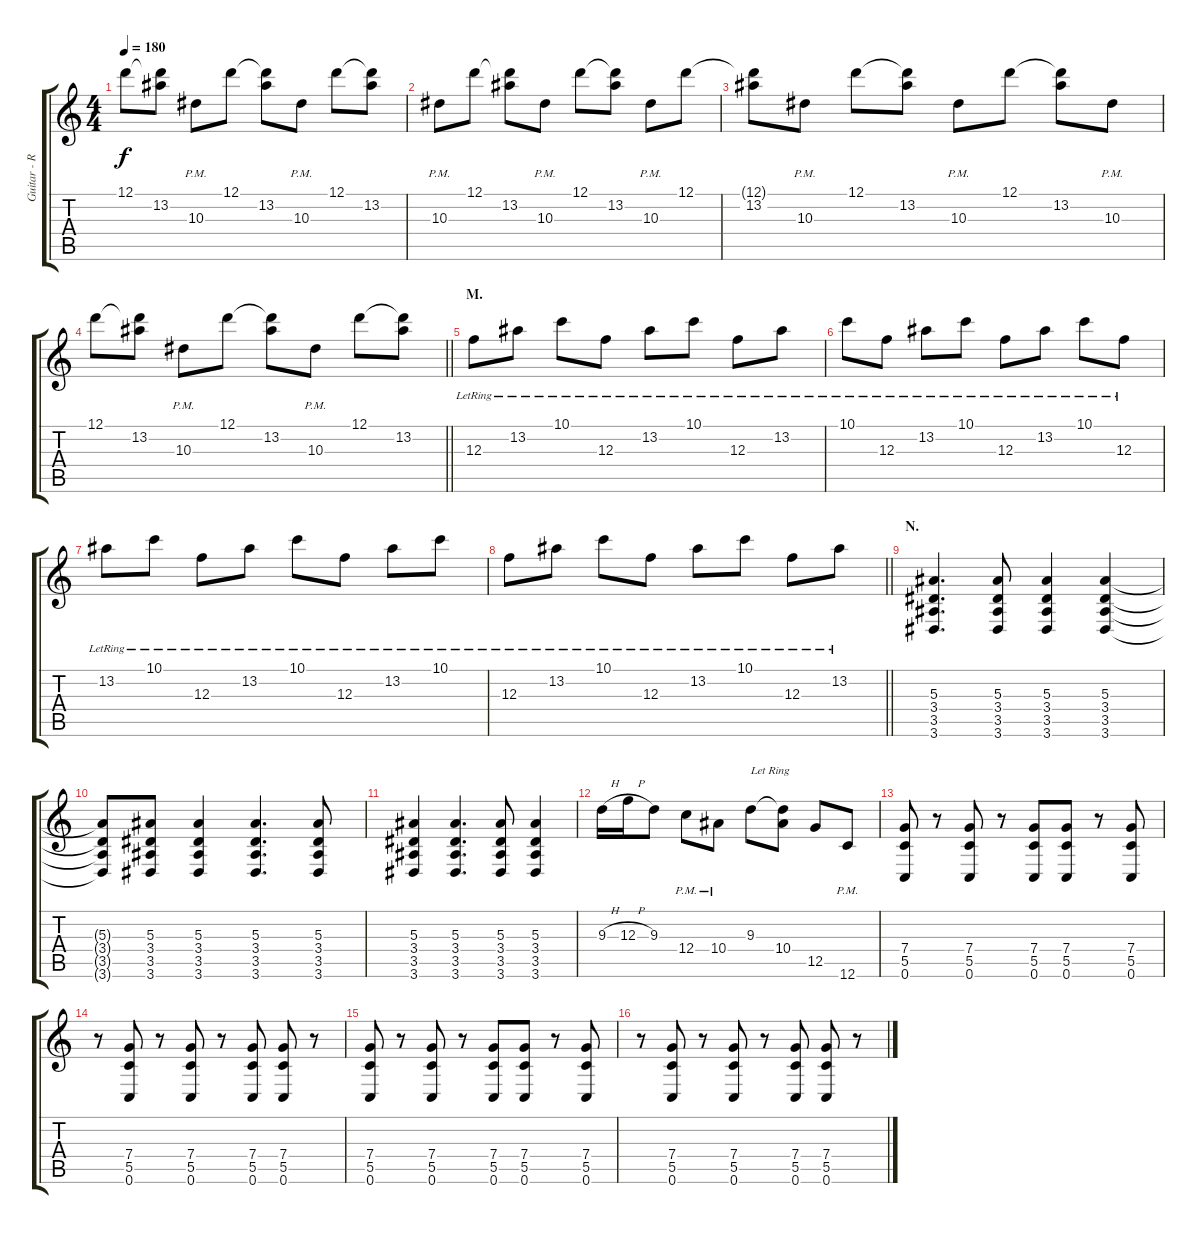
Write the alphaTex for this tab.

\track ("Guitar - Right" "Guitar - R") {instrument distortionguitar}
\staff {score tabs}
\tuning (D4 A3 F3 C3 G2 C2) {hide}
\ts (4 4)
\tempo 180
\clef g2
\ks c
12.1.8{dy f} (12.1{t} 13.2).8 10.3{pm}.8 12.1.8 (12.1{t} 13.2).8 10.3{pm}.8 12.1.8 (12.1{t} 13.2).8 |
10.3{pm}.8 12.1.8 (12.1{t} 13.2).8 10.3{pm}.8 12.1.8 (12.1{t} 13.2).8 10.3{pm}.8 12.1.8 |
(12.1{t} 13.2).8 10.3{pm}.8 12.1.8 (12.1{t} 13.2).8 10.3{pm}.8 12.1.8 (12.1{t} 13.2).8 10.3{pm}.8 |
\barLineRight lightlight
12.1.8 (12.1{t} 13.2).8 10.3{pm}.8 12.1.8 (12.1{t} 13.2).8 10.3{pm}.8 12.1.8 (12.1{t} 13.2).8 |
\section ("" "M.")
12.3{lr}.8{volume 12 instrument electricguitarjazz} 13.2{lr}.8 10.1{lr}.8 12.3{lr}.8 13.2{lr}.8 10.1{lr}.8 12.3{lr}.8 13.2{lr}.8 |
10.1{lr}.8 12.3{lr}.8 13.2{lr}.8 10.1{lr}.8 12.3{lr}.8 13.2{lr}.8 10.1{lr}.8 12.3{lr}.8 |
13.2{lr}.8 10.1{lr}.8 12.3{lr}.8 13.2{lr}.8 10.1{lr}.8 12.3{lr}.8 13.2{lr}.8 10.1{lr}.8 |
\barLineRight lightlight
12.3{lr}.8 13.2{lr}.8 10.1{lr}.8 12.3{lr}.8 13.2{lr}.8 10.1{lr}.8 12.3{lr}.8 13.2{lr}.8 |
\section ("" "N.")
(5.3 3.4 3.5 3.6).4{d volume 14 instrument distortionguitar} (5.3 3.4 3.5 3.6).8 (5.3 3.4 3.5 3.6).4 (5.3 3.4 3.5 3.6).4 |
(5.3{t} 3.4{t} 3.5{t} 3.6{t}).8 (5.3 3.4 3.5 3.6).8 (5.3 3.4 3.5 3.6).4 (5.3 3.4 3.5 3.6).4{d} (5.3 3.4 3.5 3.6).8 |
(5.3 3.4 3.5 3.6).4 (5.3 3.4 3.5 3.6).4{d} (5.3 3.4 3.5 3.6).8 (5.3 3.4 3.5 3.6).4 |
9.3{h}.16 12.3{h}.16 9.3.8 12.4{pm}.8 10.4{pm}.8 9.3.8{txt "Let Ring"} (9.3{t} 10.4).8 12.5.8 12.6{pm}.8 |
(7.4 5.5 0.6).8 r.8 (7.4 5.5 0.6).8 r.8 (7.4 5.5 0.6).8 (7.4 5.5 0.6).8 r.8 (7.4 5.5 0.6).8 |
r.8 (7.4 5.5 0.6).8 r.8 (7.4 5.5 0.6).8 r.8 (7.4 5.5 0.6).8 (7.4 5.5 0.6).8 r.8 |
(7.4 5.5 0.6).8 r.8 (7.4 5.5 0.6).8 r.8 (7.4 5.5 0.6).8 (7.4 5.5 0.6).8 r.8 (7.4 5.5 0.6).8 |
r.8 (7.4 5.5 0.6).8 r.8 (7.4 5.5 0.6).8 r.8 (7.4 5.5 0.6).8 (7.4 5.5 0.6).8 r.8
